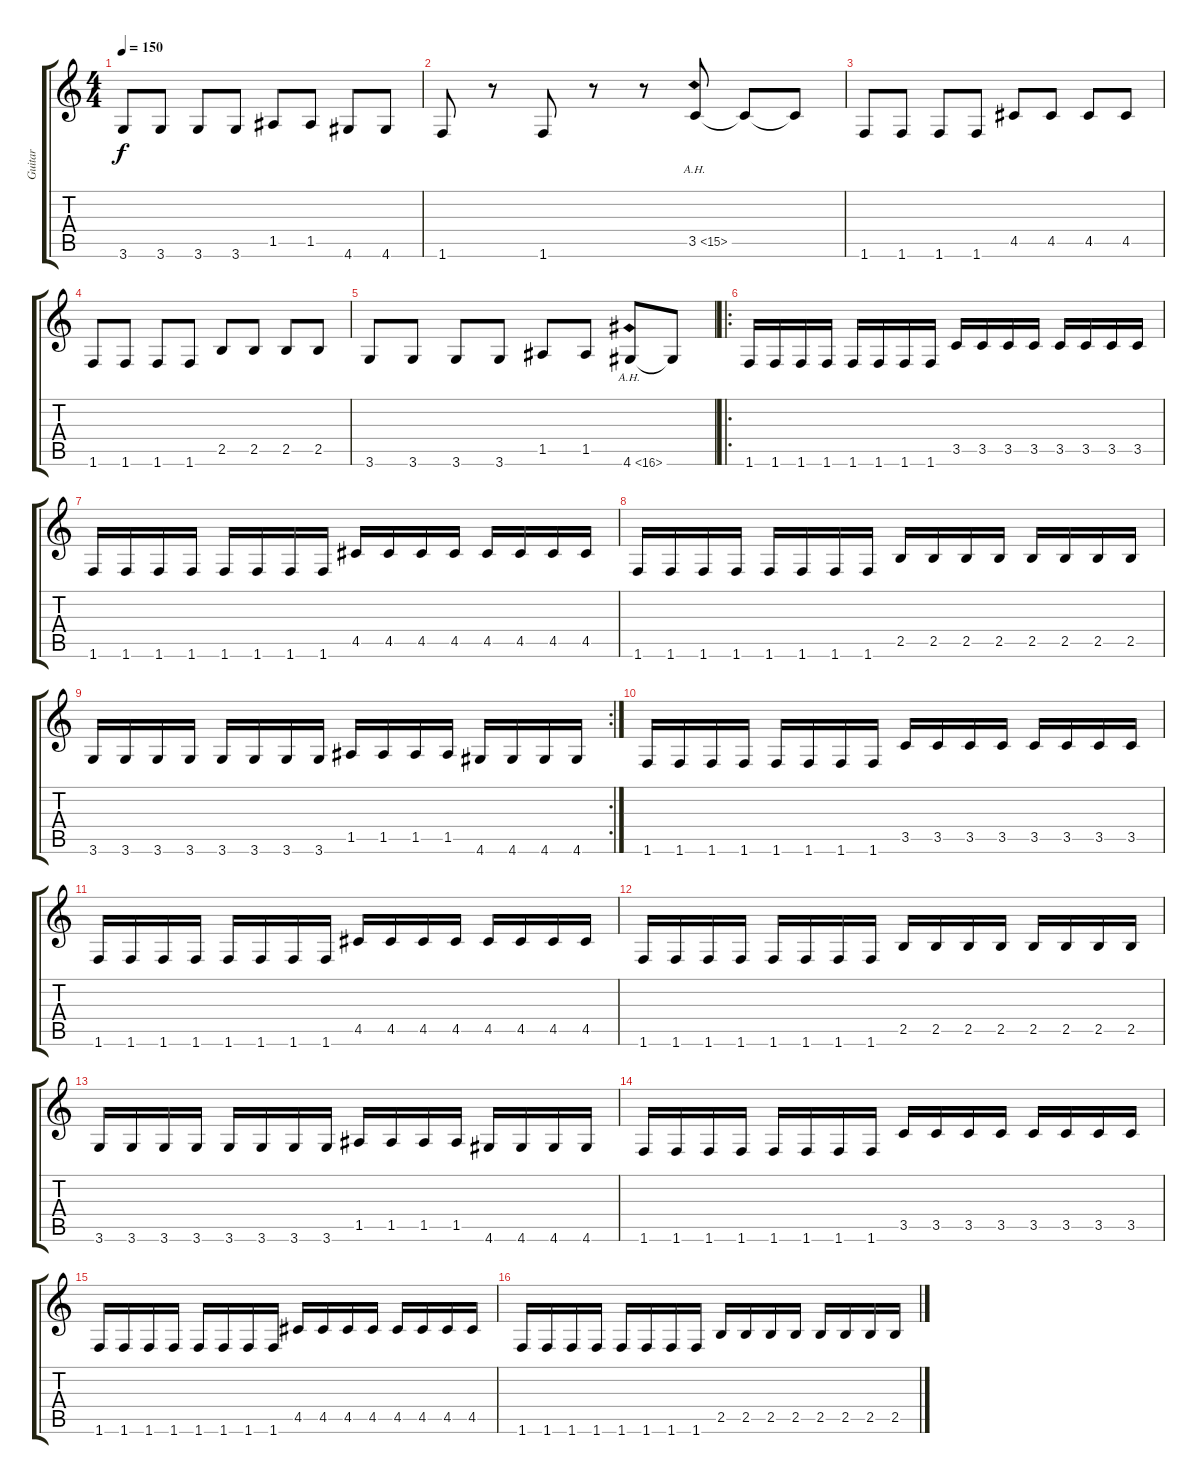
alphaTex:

\track ("Guitar" "Guitar") {instrument distortionguitar}
\staff {score tabs}
\tuning (E4 B3 G3 D3 A2 E2) {hide}
\ts (4 4)
\tempo 150
\clef g2
\ks c
3.6.8{dy f} 3.6.8 3.6.8 3.6.8 1.5.8 1.5.8 4.6.8 4.6.8 |
1.6.8 r.8 1.6.8 r.8 r.8 3.5{ah 12}.8 3.5{t}.8 3.5{t}.8 |
1.6.8 1.6.8 1.6.8 1.6.8 4.5.8 4.5.8 4.5.8 4.5.8 |
1.6.8 1.6.8 1.6.8 1.6.8 2.5.8 2.5.8 2.5.8 2.5.8 |
3.6.8 3.6.8 3.6.8 3.6.8 1.5.8 1.5.8 4.6{ah 12}.8 4.6{t}.8 |
\ro
1.6.16 1.6.16 1.6.16 1.6.16 1.6.16 1.6.16 1.6.16 1.6.16 3.5.16 3.5.16 3.5.16 3.5.16 3.5.16 3.5.16 3.5.16 3.5.16 |
1.6.16 1.6.16 1.6.16 1.6.16 1.6.16 1.6.16 1.6.16 1.6.16 4.5.16 4.5.16 4.5.16 4.5.16 4.5.16 4.5.16 4.5.16 4.5.16 |
1.6.16 1.6.16 1.6.16 1.6.16 1.6.16 1.6.16 1.6.16 1.6.16 2.5.16 2.5.16 2.5.16 2.5.16 2.5.16 2.5.16 2.5.16 2.5.16 |
\rc 2
3.6.16 3.6.16 3.6.16 3.6.16 3.6.16 3.6.16 3.6.16 3.6.16 1.5.16 1.5.16 1.5.16 1.5.16 4.6.16 4.6.16 4.6.16 4.6.16 |
1.6.16 1.6.16 1.6.16 1.6.16 1.6.16 1.6.16 1.6.16 1.6.16 3.5.16 3.5.16 3.5.16 3.5.16 3.5.16 3.5.16 3.5.16 3.5.16 |
1.6.16 1.6.16 1.6.16 1.6.16 1.6.16 1.6.16 1.6.16 1.6.16 4.5.16 4.5.16 4.5.16 4.5.16 4.5.16 4.5.16 4.5.16 4.5.16 |
1.6.16 1.6.16 1.6.16 1.6.16 1.6.16 1.6.16 1.6.16 1.6.16 2.5.16 2.5.16 2.5.16 2.5.16 2.5.16 2.5.16 2.5.16 2.5.16 |
3.6.16 3.6.16 3.6.16 3.6.16 3.6.16 3.6.16 3.6.16 3.6.16 1.5.16 1.5.16 1.5.16 1.5.16 4.6.16 4.6.16 4.6.16 4.6.16 |
1.6.16 1.6.16 1.6.16 1.6.16 1.6.16 1.6.16 1.6.16 1.6.16 3.5.16 3.5.16 3.5.16 3.5.16 3.5.16 3.5.16 3.5.16 3.5.16 |
1.6.16 1.6.16 1.6.16 1.6.16 1.6.16 1.6.16 1.6.16 1.6.16 4.5.16 4.5.16 4.5.16 4.5.16 4.5.16 4.5.16 4.5.16 4.5.16 |
1.6.16 1.6.16 1.6.16 1.6.16 1.6.16 1.6.16 1.6.16 1.6.16 2.5.16 2.5.16 2.5.16 2.5.16 2.5.16 2.5.16 2.5.16 2.5.16
